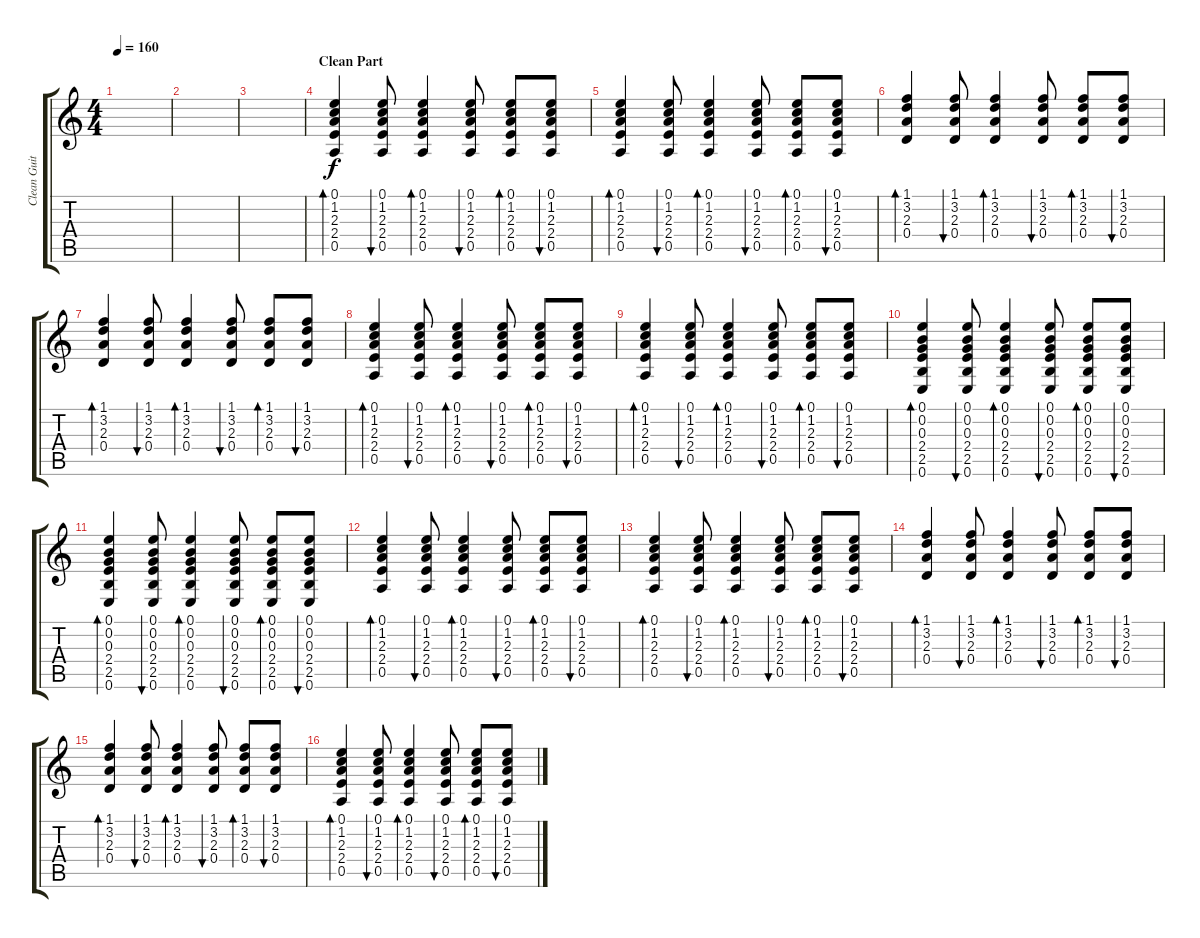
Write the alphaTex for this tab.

\track ("Clean Guitar II" "Clean Guit") {instrument acousticguitarnylon}
\staff {score tabs}
\tuning (E4 B3 G3 D3 A2 E2) {hide}
\ts (4 4)
\tempo 160
\clef g2
\ks c
|
|
|
\section ("" "Clean Part")
(0.1 1.2 2.3 2.4 0.5).4{bd 120} (0.1 1.2 2.3 2.4 0.5).8{bu 120} (0.1 1.2 2.3 2.4 0.5).4{bd 120} (0.1 1.2 2.3 2.4 0.5).8{bu 120} (0.1 1.2 2.3 2.4 0.5).8{bd 120} (0.1 1.2 2.3 2.4 0.5).8{bu 120} |
(0.1 1.2 2.3 2.4 0.5).4{bd 120} (0.1 1.2 2.3 2.4 0.5).8{bu 120} (0.1 1.2 2.3 2.4 0.5).4{bd 120} (0.1 1.2 2.3 2.4 0.5).8{bu 120} (0.1 1.2 2.3 2.4 0.5).8{bd 120} (0.1 1.2 2.3 2.4 0.5).8{bu 120} |
(1.1 3.2 2.3 0.4).4{bd 120} (1.1 3.2 2.3 0.4).8{bu 120} (1.1 3.2 2.3 0.4).4{bd 120} (1.1 3.2 2.3 0.4).8{bu 120} (1.1 3.2 2.3 0.4).8{bd 120} (1.1 3.2 2.3 0.4).8{bu 120} |
(1.1 3.2 2.3 0.4).4{bd 120} (1.1 3.2 2.3 0.4).8{bu 120} (1.1 3.2 2.3 0.4).4{bd 120} (1.1 3.2 2.3 0.4).8{bu 120} (1.1 3.2 2.3 0.4).8{bd 120} (1.1 3.2 2.3 0.4).8{bu 120} |
(0.1 1.2 2.3 2.4 0.5).4{bd 120} (0.1 1.2 2.3 2.4 0.5).8{bu 120} (0.1 1.2 2.3 2.4 0.5).4{bd 120} (0.1 1.2 2.3 2.4 0.5).8{bu 120} (0.1 1.2 2.3 2.4 0.5).8{bd 120} (0.1 1.2 2.3 2.4 0.5).8{bu 120} |
(0.1 1.2 2.3 2.4 0.5).4{bd 120} (0.1 1.2 2.3 2.4 0.5).8{bu 120} (0.1 1.2 2.3 2.4 0.5).4{bd 120} (0.1 1.2 2.3 2.4 0.5).8{bu 120} (0.1 1.2 2.3 2.4 0.5).8{bd 120} (0.1 1.2 2.3 2.4 0.5).8{bu 120} |
(0.1 0.2 0.3 2.4 2.5 0.6).4{bd 120} (0.1 0.2 0.3 2.4 2.5 0.6).8{bu 120} (0.1 0.2 0.3 2.4 2.5 0.6).4{bd 120} (0.1 0.2 0.3 2.4 2.5 0.6).8{bu 120} (0.1 0.2 0.3 2.4 2.5 0.6).8{bd 120} (0.1 0.2 0.3 2.4 2.5 0.6).8{bu 120} |
(0.1 0.2 0.3 2.4 2.5 0.6).4{bd 120} (0.1 0.2 0.3 2.4 2.5 0.6).8{bu 120} (0.1 0.2 0.3 2.4 2.5 0.6).4{bd 120} (0.1 0.2 0.3 2.4 2.5 0.6).8{bu 120} (0.1 0.2 0.3 2.4 2.5 0.6).8{bd 120} (0.1 0.2 0.3 2.4 2.5 0.6).8{bu 120} |
(0.1 1.2 2.3 2.4 0.5).4{bd 120} (0.1 1.2 2.3 2.4 0.5).8{bu 120} (0.1 1.2 2.3 2.4 0.5).4{bd 120} (0.1 1.2 2.3 2.4 0.5).8{bu 120} (0.1 1.2 2.3 2.4 0.5).8{bd 120} (0.1 1.2 2.3 2.4 0.5).8{bu 120} |
(0.1 1.2 2.3 2.4 0.5).4{bd 120} (0.1 1.2 2.3 2.4 0.5).8{bu 120} (0.1 1.2 2.3 2.4 0.5).4{bd 120} (0.1 1.2 2.3 2.4 0.5).8{bu 120} (0.1 1.2 2.3 2.4 0.5).8{bd 120} (0.1 1.2 2.3 2.4 0.5).8{bu 120} |
(1.1 3.2 2.3 0.4).4{bd 120} (1.1 3.2 2.3 0.4).8{bu 120} (1.1 3.2 2.3 0.4).4{bd 120} (1.1 3.2 2.3 0.4).8{bu 120} (1.1 3.2 2.3 0.4).8{bd 120} (1.1 3.2 2.3 0.4).8{bu 120} |
(1.1 3.2 2.3 0.4).4{bd 120} (1.1 3.2 2.3 0.4).8{bu 120} (1.1 3.2 2.3 0.4).4{bd 120} (1.1 3.2 2.3 0.4).8{bu 120} (1.1 3.2 2.3 0.4).8{bd 120} (1.1 3.2 2.3 0.4).8{bu 120} |
(0.1 1.2 2.3 2.4 0.5).4{bd 120} (0.1 1.2 2.3 2.4 0.5).8{bu 120} (0.1 1.2 2.3 2.4 0.5).4{bd 120} (0.1 1.2 2.3 2.4 0.5).8{bu 120} (0.1 1.2 2.3 2.4 0.5).8{bd 120} (0.1 1.2 2.3 2.4 0.5).8{bu 120}
